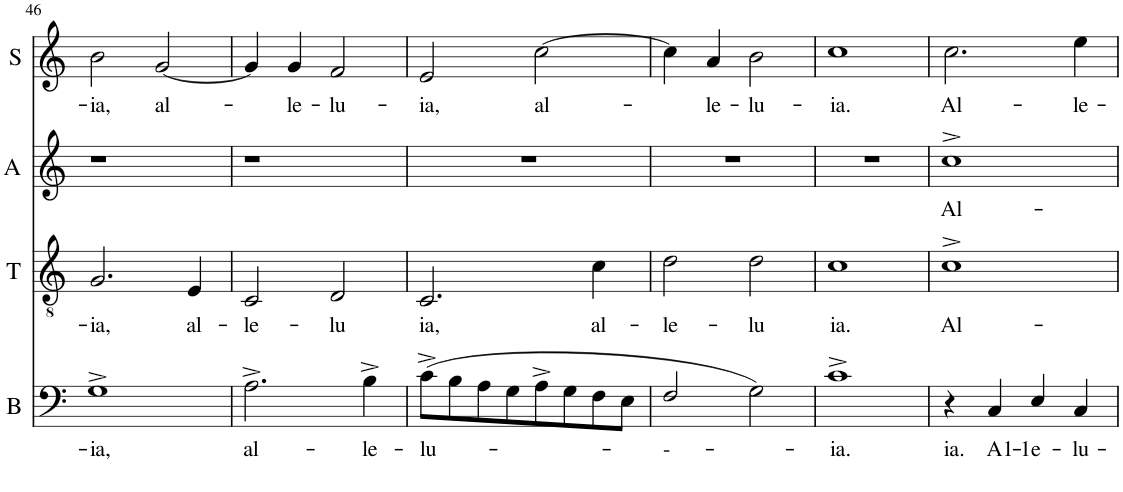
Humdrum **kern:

**kern	**text	**kern	**text	**kern	**text	**kern	**text
*part4	*part4	*part3	*part3	*part2	*part2	*part1	*part1
*staff4	*staff4	*staff3	*staff3	*staff2	*staff2	*staff1	*staff1
*I"B	*	*I"T	*	*I"A	*	*I"S	*
*I'B	*	*I'T	*	*I'A	*	*I'S	*
!!LO:PB:g=z
*clefF4	*	*clefGv2	*	*clefG2	*	*clefG2	*
*k[]	*	*k[]	*	*k[]	*	*k[]	*
*M4/4	*	*M4/4	*	*M4/4	*	*M4/4	*
*met(c|)	*	*met(c|)	*	*met(c|)	*	*met(c|)	*
=46	=46	=46	=46	=46	=46	=46	=46
!	!LO:LY:b	!	!LO:LY:b	!	!	!	!LO:LY:b
1G^	-ia,	2.G/	-ia,	1r	.	2b\	-ia,
!	!	!	!	!	!	!	!LO:LY:b
.	.	.	.	.	.	[2g/	al-
!	!	!	!LO:LY:b	!	!	!	!
.	.	4E/	al-	.	.	.	.
=47	=47	=47	=47	=47	=47	=47	=47
!	!LO:LY:b	!	!LO:LY:b	!	!	!	!
2.A^\	al-	2C/	-le-	1r	.	4g/]	.
!	!	!	!	!	!	!	!LO:LY:b
.	.	.	.	.	.	4g/	-le-
!	!	!	!LO:LY:b	!	!	!	!LO:LY:b
.	.	2D/	-lu	.	.	2f/	-lu-
!	!LO:LY:b	!	!	!	!	!	!
4B^\	-le-	.	.	.	.	.	.
=48	=48	=48	=48	=48	=48	=48	=48
!	!LO:LY:b	!	!LO:LY:b	!	!	!	!LO:LY:b
(8c^\L	-lu-	2.C/	ia,	1r	.	2e/	-ia,
8B\	.	.	.	.	.	.	.
8A\	.	.	.	.	.	.	.
8G\	.	.	.	.	.	.	.
!	!	!	!	!	!	!	!LO:LY:b
8A^\	.	.	.	.	.	[2cc\	al-
8G\	.	.	.	.	.	.	.
!	!	!	!LO:LY:b	!	!	!	!
8F\	.	4c\	al-	.	.	.	.
8E\J	.	.	.	.	.	.	.
=49	=49	=49	=49	=49	=49	=49	=49
!	!LO:LY:b	!	!LO:LY:b	!	!	!	!
2F/	--	2d\	-le-	1r	.	4cc\]	.
!	!	!	!	!	!	!	!LO:LY:b
.	.	.	.	.	.	4a/	-le-
!	!	!	!LO:LY:b	!	!	!	!LO:LY:b
2G\)	.	2d\	-lu	.	.	2b\	-lu-
=50	=50	=50	=50	=50	=50	=50	=50
!	!LO:LY:b	!	!LO:LY:b	!	!	!	!LO:LY:b
1c^	-ia.	1c	ia.	1r	.	1cc	-ia.
=51	=51	=51	=51	=51	=51	=51	=51
!	!LO:LY:b	!	!LO:LY:b	!	!LO:LY:b	!	!LO:LY:b
4r	-ia.	1c^	-Al-	1cc^	-Al-	2.cc\	Al-
!	!LO:LY:b	!	!	!	!	!	!
4C/	A1-	.	.	.	.	.	.
!	!LO:LY:b	!	!	!	!	!	!
4E/	-1e-	.	.	.	.	.	.
!	!LO:LY:b	!	!	!	!	!	!LO:LY:b
4C/	-lu-	.	.	.	.	4ee\	-le-
=	=	=	=	=	=	=	=
*-	*-	*-	*-	*-	*-	*-	*-
